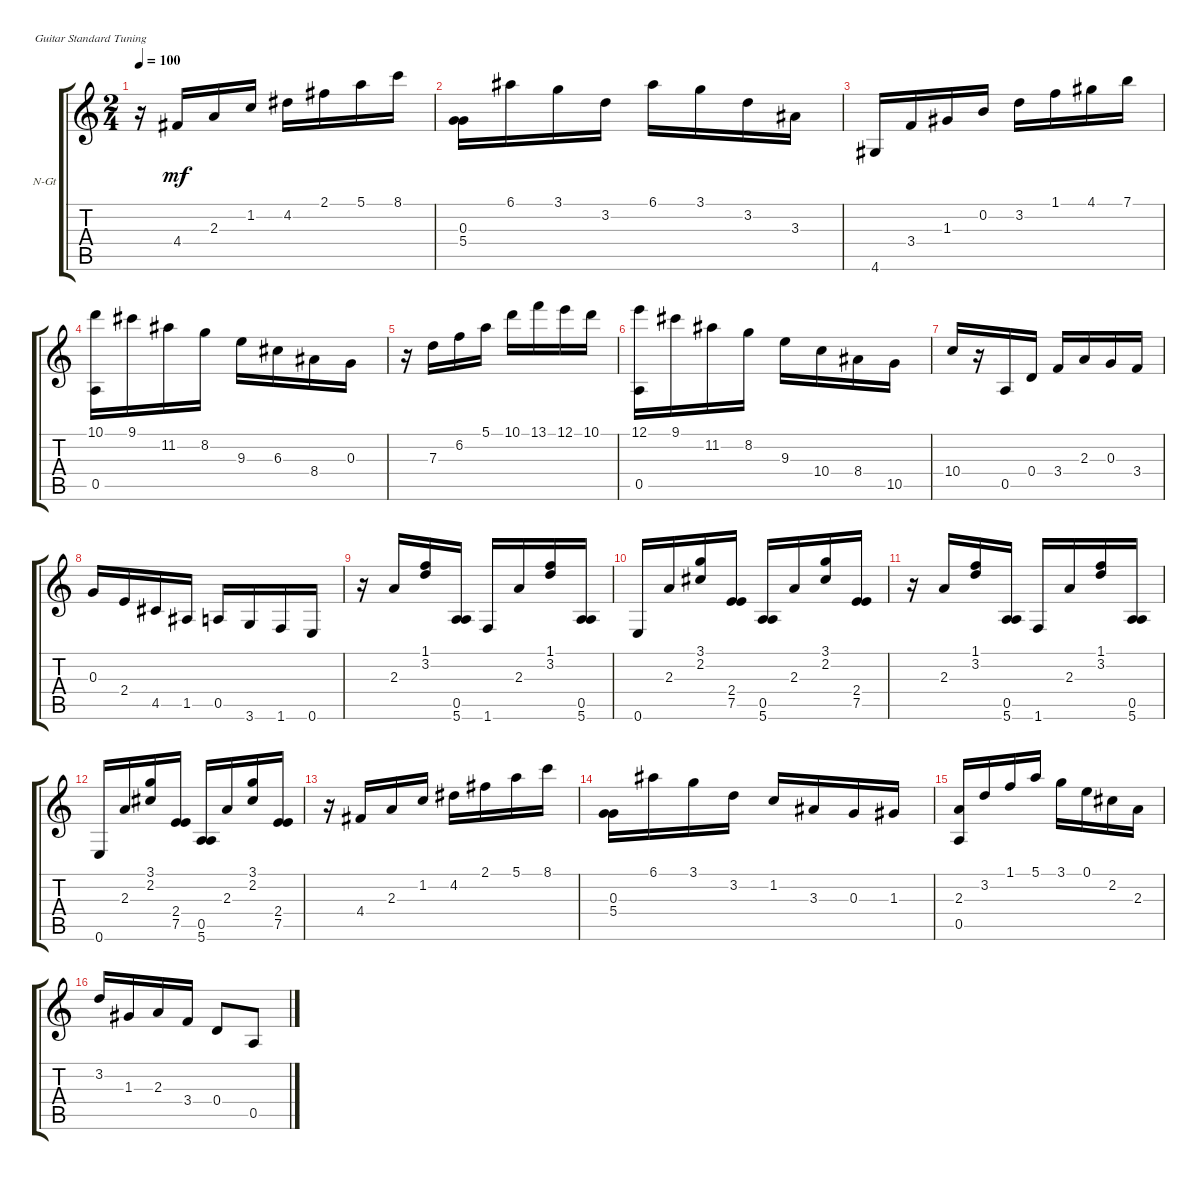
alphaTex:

\bracketExtendMode groupsimilarinstruments
\firstSystemTrackNameOrientation horizontal
\otherSystemsTrackNameOrientation horizontal
\track ("Dilermando Reis" "N-Gt") {instrument acousticguitarnylon}
\staff {score tabs}
\tuning (E4 B3 G3 D3 A2 E2)
\ts (2 4)
\tempo 100
\clef g2
\ks c
r.16{dy mf} 4.4.16 2.3.16 1.2.16 4.2.16 2.1.16 5.1.16 8.1.16 |
(0.3 5.4).16 6.1.16 3.1.16 3.2.16 6.1.16 3.1.16 3.2.16 3.3.16 |
4.6.16 3.4.16 1.3.16 0.2.16 3.2.16 1.1.16 4.1.16 7.1.16 |
(10.1 0.5).16 9.1.16 11.2.16 8.2.16 9.3.16 6.3.16 8.4.16 0.3.16 |
r.16 7.3.16 6.2.16 5.1.16 10.1.16 13.1.16 12.1.16 10.1.16 |
(12.1 0.5).16 9.1.16 11.2.16 8.2.16 9.3.16 10.4.16 8.4.16 10.5.16 |
10.4.16 r.16 0.5.16 0.4.16 3.4.16 2.3.16 0.3.16 3.4.16 |
0.3.16 2.4.16 4.5.16 1.5.16 0.5.16 3.6.16 1.6.16 0.6.16 |
r.16 2.3.16 (1.1 3.2).16 (0.5 5.6).16 1.6.16 2.3.16 (1.1 3.2).16 (0.5 5.6).16 |
0.6.16 2.3.16 (3.1 2.2).16 (2.4 7.5).16 (0.5 5.6).16 2.3.16 (3.1 2.2).16 (2.4 7.5).16 |
r.16 2.3.16 (1.1 3.2).16 (0.5 5.6).16 1.6.16 2.3.16 (1.1 3.2).16 (0.5 5.6).16 |
0.6.16 2.3.16 (3.1 2.2).16 (2.4 7.5).16 (0.5 5.6).16 2.3.16 (3.1 2.2).16 (2.4 7.5).16 |
r.16 4.4.16 2.3.16 1.2.16 4.2.16 2.1.16 5.1.16 8.1.16 |
(0.3 5.4).16 6.1.16 3.1.16 3.2.16 1.2.16 3.3.16 0.3.16 1.3.16 |
(2.3 0.5).16 3.2.16 1.1.16 5.1.16 3.1.16 0.1.16 2.2.16 2.3.16 |
3.2.16 1.3.16 2.3.16 3.4.16 0.4.8 0.5.8
